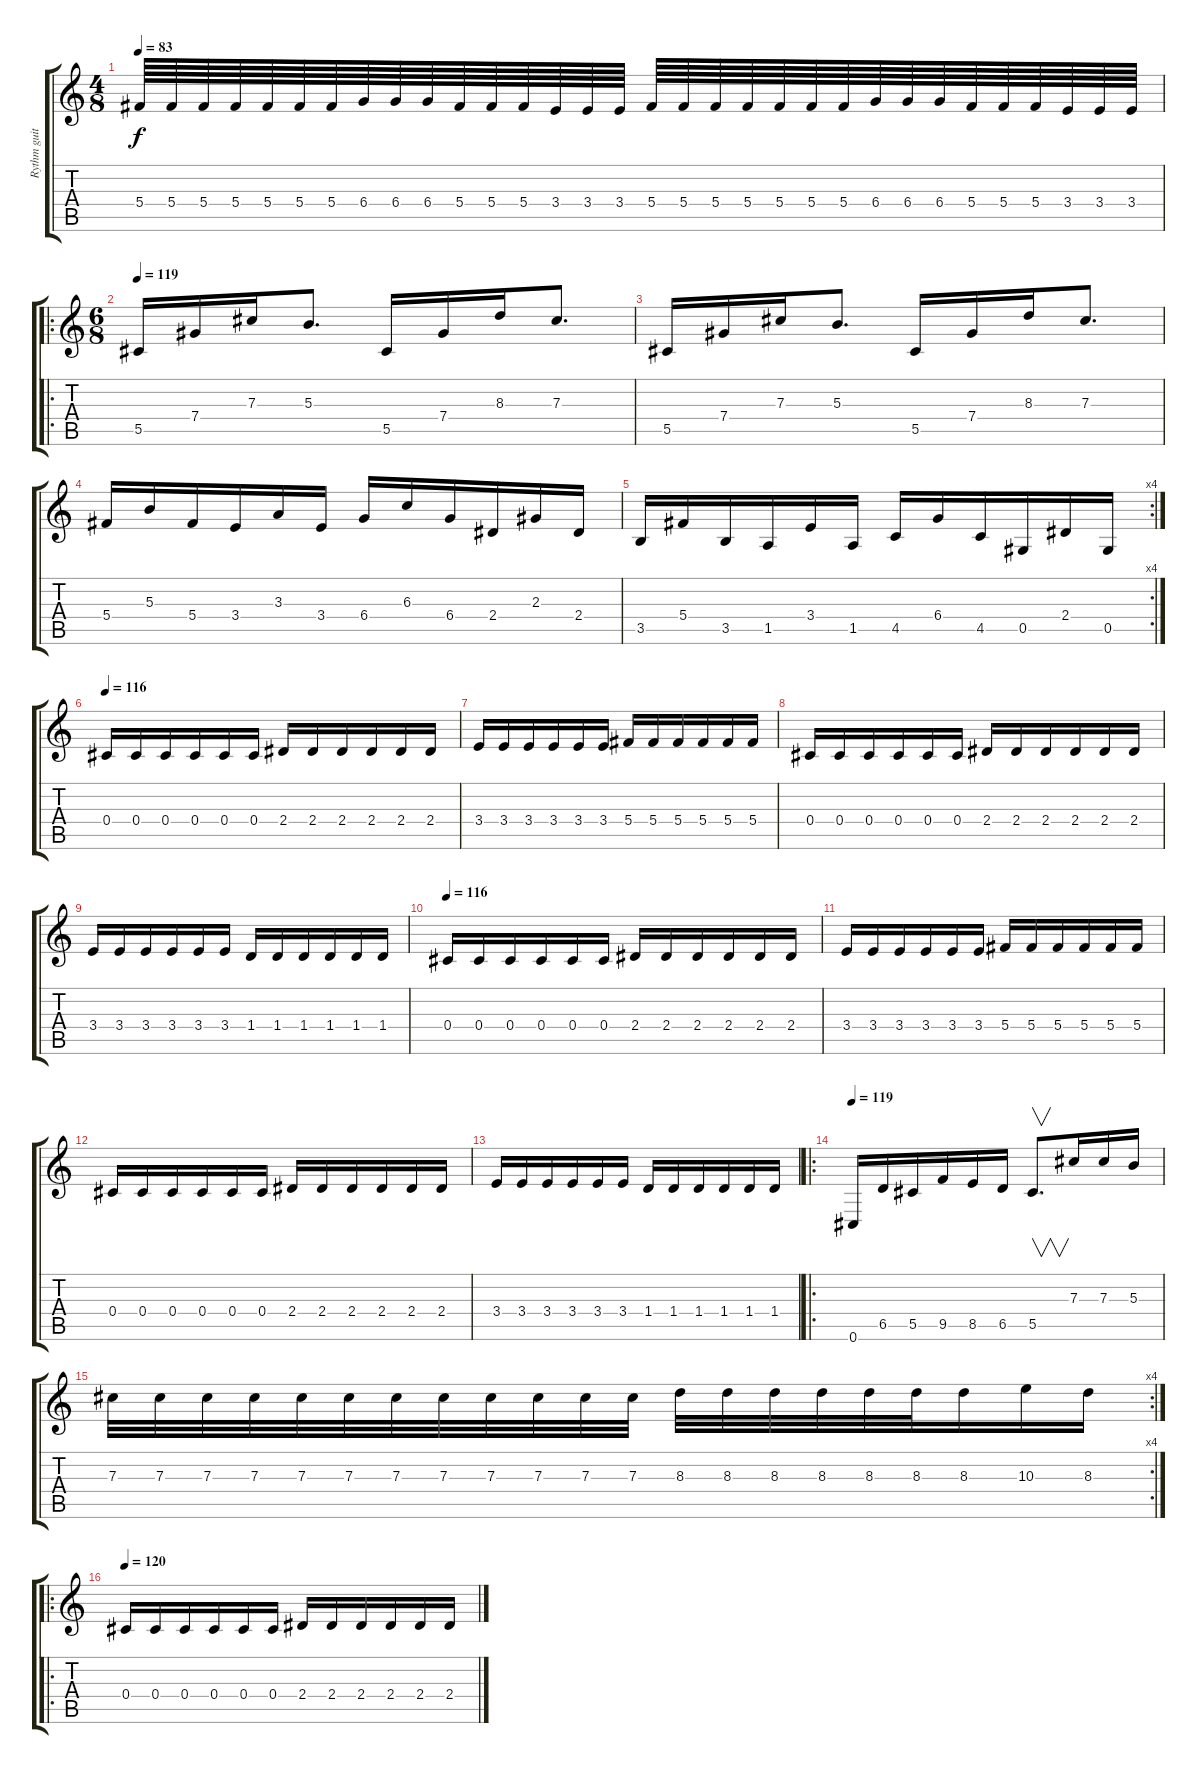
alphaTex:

\track ("Rythm guitar" "Rythm guit") {instrument distortionguitar}
\staff {score tabs}
\tuning (Eb4 Bb3 Gb3 Db3 Ab2 Db2) {hide}
\ts (4 8)
\tempo 83
\clef g2
\ks c
5.4.64{dy f} 5.4.64 5.4.64 5.4.64 5.4.64 5.4.64 5.4.64 6.4.64 6.4.64 6.4.64 5.4.64 5.4.64 5.4.64 3.4.64 3.4.64 3.4.64 5.4.64 5.4.64 5.4.64 5.4.64 5.4.64 5.4.64 5.4.64 6.4.64 6.4.64 6.4.64 5.4.64 5.4.64 5.4.64 3.4.64 3.4.64 3.4.64 |
\ro
\ts (6 8)
\tempo 119
5.5.16 7.4.16 7.3.16 5.3.8{d} 5.5.16 7.4.16 8.3.16 7.3.8{d} |
5.5.16 7.4.16 7.3.16 5.3.8{d} 5.5.16 7.4.16 8.3.16 7.3.8{d} |
5.4.16 5.3.16 5.4.16 3.4.16 3.3.16 3.4.16 6.4.16 6.3.16 6.4.16 2.4.16 2.3.16 2.4.16 |
\rc 4
3.5.16 5.4.16 3.5.16 1.5.16 3.4.16 1.5.16 4.5.16 6.4.16 4.5.16 0.5.16 2.4.16 0.5.16 |
\tempo 116
0.4.16 0.4.16 0.4.16 0.4.16 0.4.16 0.4.16 2.4.16 2.4.16 2.4.16 2.4.16 2.4.16 2.4.16 |
3.4.16 3.4.16 3.4.16 3.4.16 3.4.16 3.4.16 5.4.16 5.4.16 5.4.16 5.4.16 5.4.16 5.4.16 |
0.4.16 0.4.16 0.4.16 0.4.16 0.4.16 0.4.16 2.4.16 2.4.16 2.4.16 2.4.16 2.4.16 2.4.16 |
3.4.16 3.4.16 3.4.16 3.4.16 3.4.16 3.4.16 1.4.16 1.4.16 1.4.16 1.4.16 1.4.16 1.4.16 |
\tempo 116
0.4.16 0.4.16 0.4.16 0.4.16 0.4.16 0.4.16 2.4.16 2.4.16 2.4.16 2.4.16 2.4.16 2.4.16 |
3.4.16 3.4.16 3.4.16 3.4.16 3.4.16 3.4.16 5.4.16 5.4.16 5.4.16 5.4.16 5.4.16 5.4.16 |
0.4.16 0.4.16 0.4.16 0.4.16 0.4.16 0.4.16 2.4.16 2.4.16 2.4.16 2.4.16 2.4.16 2.4.16 |
3.4.16 3.4.16 3.4.16 3.4.16 3.4.16 3.4.16 1.4.16 1.4.16 1.4.16 1.4.16 1.4.16 1.4.16 |
\ro
\tempo 119
0.6.16 6.5.16 5.5.16 9.5.16 8.5.16 6.5.16 5.5.8{v d} 7.3.16 7.3.16 5.3.16 |
\rc 4
7.3.32 7.3.32 7.3.32 7.3.32 7.3.32 7.3.32 7.3.32 7.3.32 7.3.32 7.3.32 7.3.32 7.3.32 8.3.32 8.3.32 8.3.32 8.3.32 8.3.32 8.3.32 8.3.16 10.3.16 8.3.16 |
\ro
\tempo 120
0.4.16 0.4.16 0.4.16 0.4.16 0.4.16 0.4.16 2.4.16 2.4.16 2.4.16 2.4.16 2.4.16 2.4.16
